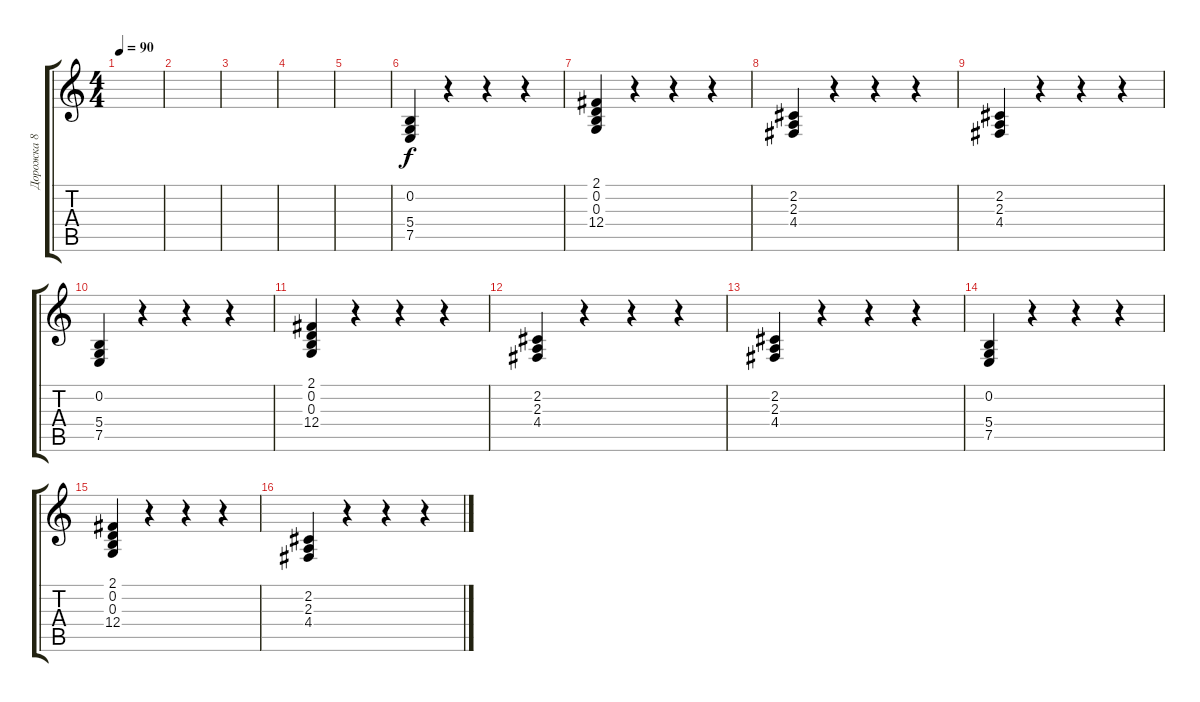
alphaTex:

\track ("Дорожка 8" "Дорожка 8") {instrument honkytonkpiano}
\staff {score tabs}
\tuning (E4 B3 G3 D3 A2 E2) {hide}
\ts (4 4)
\tempo 90
\clef g2
\ks c
|
|
|
|
|
(0.2 5.4 7.5).4{volume 4} r.4 r.4 r.4{volume 13} |
(2.1 0.2 0.3 12.4).4{volume 4} r.4 r.4 r.4{volume 13} |
(2.2 2.3 4.4).4{volume 4} r.4 r.4 r.4{volume 13} |
(2.2 2.3 4.4).4{volume 4} r.4 r.4 r.4{volume 13} |
(0.2 5.4 7.5).4{volume 4} r.4 r.4 r.4{volume 13} |
(2.1 0.2 0.3 12.4).4{volume 4} r.4 r.4 r.4{volume 13} |
(2.2 2.3 4.4).4{volume 4} r.4 r.4 r.4{volume 13} |
(2.2 2.3 4.4).4{volume 4} r.4 r.4 r.4{volume 13} |
(0.2 5.4 7.5).4{volume 4} r.4 r.4 r.4{volume 13} |
(2.1 0.2 0.3 12.4).4{volume 4} r.4 r.4 r.4{volume 13} |
(2.2 2.3 4.4).4{volume 4} r.4 r.4 r.4{volume 13}
